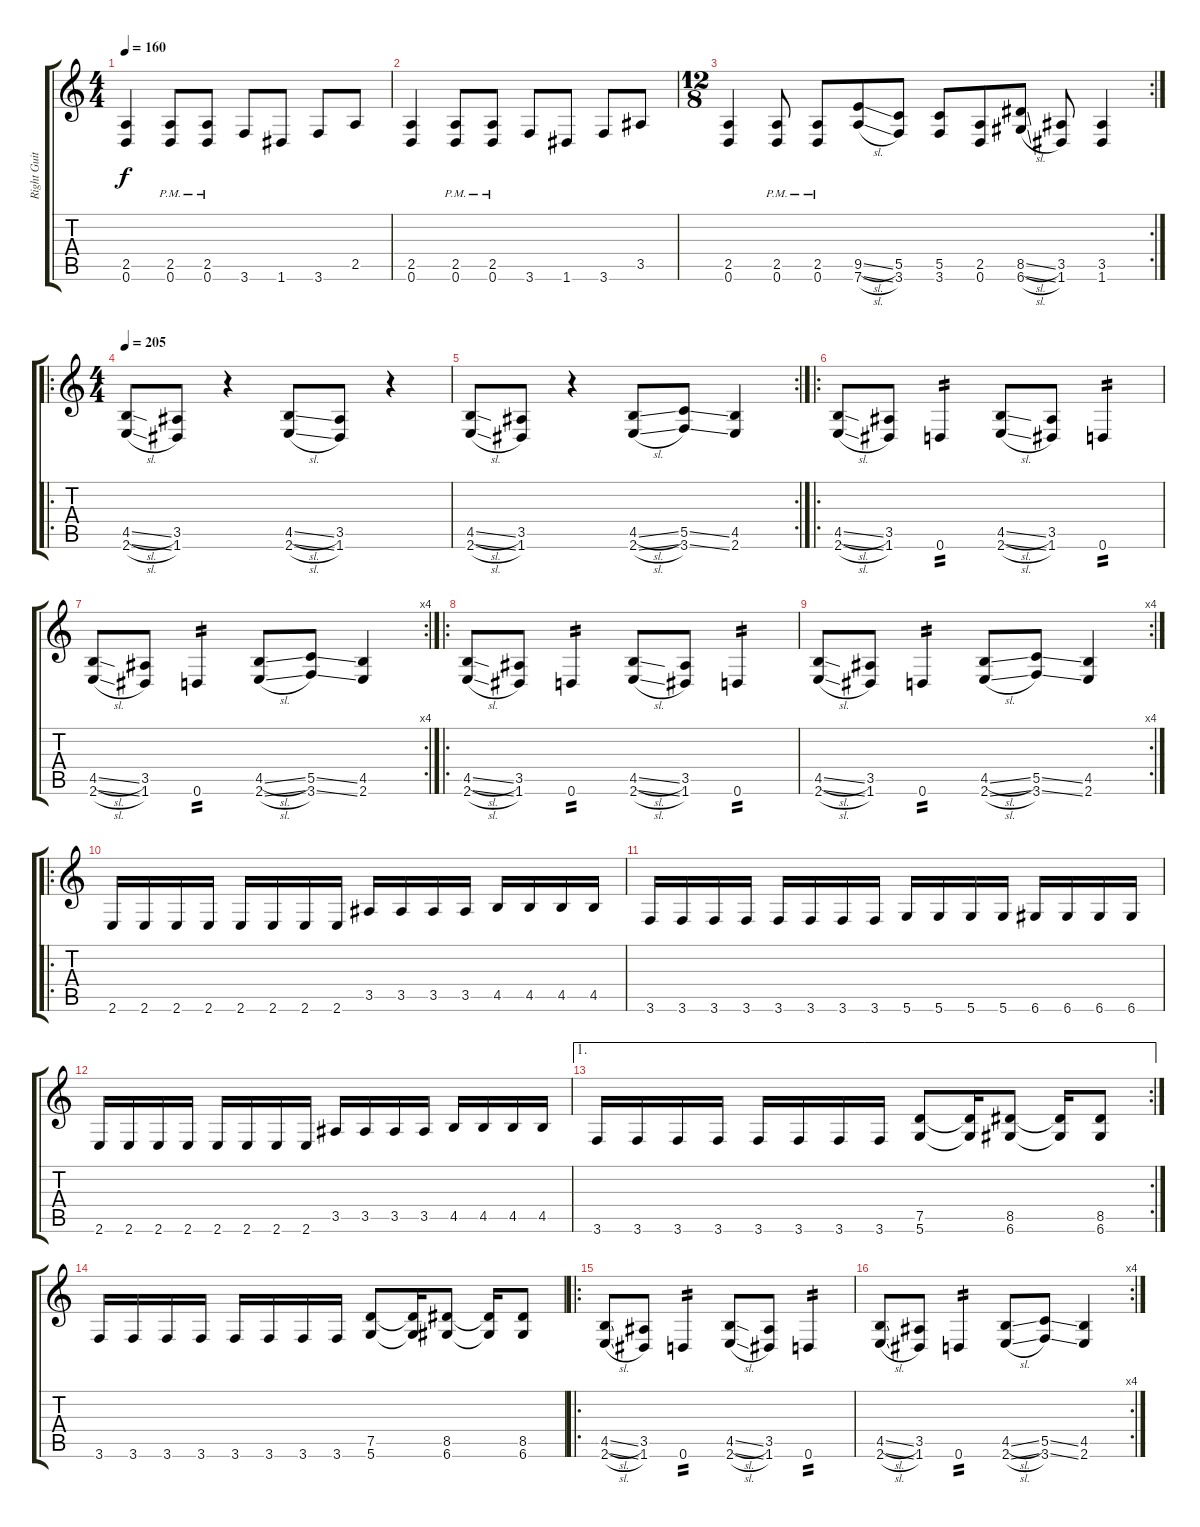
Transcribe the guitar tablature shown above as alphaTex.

\track ("Right Guitar" "Right Guit") {instrument overdrivenguitar}
\staff {score tabs}
\tuning (D4 A3 F3 C3 G2 D2) {hide}
\ts (4 4)
\tempo 160
\clef g2
\ks c
(2.5 0.6).4{dy f} (2.5{pm} 0.6{pm}).8 (2.5{pm} 0.6{pm}).8 3.6.8 1.6.8 3.6.8 2.5.8 |
(2.5 0.6).4 (2.5{pm} 0.6{pm}).8 (2.5{pm} 0.6{pm}).8 3.6.8 1.6.8 3.6.8 3.5.8 |
\rc 2
\ts (12 8)
(2.5 0.6).4 (2.5{pm} 0.6{pm}).8 (2.5{pm} 0.6{pm}).8 (9.5{sl} 7.6{sl}).8 (5.5 3.6).8 (5.5 3.6).8 (2.5 0.6).8 (8.5{sl} 6.6{sl}).8 (3.5 1.6).8 (3.5 1.6).4 |
\ro
\ts (4 4)
\tempo 205
(4.5{sl} 2.6{sl}).8 (3.5 1.6).8 r.4 (4.5{sl} 2.6{sl}).8 (3.5 1.6).8 r.4 |
\rc 2
(4.5{sl} 2.6{sl}).8 (3.5 1.6).8 r.4 (4.5{sl} 2.6{sl}).8 (5.5{ss} 3.6{ss}).8 (4.5 2.6).4 |
\ro
(4.5{sl} 2.6{sl}).8 (3.5 1.6).8 0.6.4{tp 2} (4.5{sl} 2.6{sl}).8 (3.5 1.6).8 0.6.4{tp 2} |
\rc 4
(4.5{sl} 2.6{sl}).8 (3.5 1.6).8 0.6.4{tp 2} (4.5{sl} 2.6{sl}).8 (5.5{ss} 3.6{ss}).8 (4.5 2.6).4 |
\ro
(4.5{sl} 2.6{sl}).8 (3.5 1.6).8 0.6.4{tp 2} (4.5{sl} 2.6{sl}).8 (3.5 1.6).8 0.6.4{tp 2} |
\rc 4
(4.5{sl} 2.6{sl}).8 (3.5 1.6).8 0.6.4{tp 2} (4.5{sl} 2.6{sl}).8 (5.5{ss} 3.6{ss}).8 (4.5 2.6).4 |
\ro
2.6.16 2.6.16 2.6.16 2.6.16 2.6.16 2.6.16 2.6.16 2.6.16 3.5.16 3.5.16 3.5.16 3.5.16 4.5.16 4.5.16 4.5.16 4.5.16 |
3.6.16 3.6.16 3.6.16 3.6.16 3.6.16 3.6.16 3.6.16 3.6.16 5.6.16 5.6.16 5.6.16 5.6.16 6.6.16 6.6.16 6.6.16 6.6.16 |
2.6.16 2.6.16 2.6.16 2.6.16 2.6.16 2.6.16 2.6.16 2.6.16 3.5.16 3.5.16 3.5.16 3.5.16 4.5.16 4.5.16 4.5.16 4.5.16 |
\ae 1
\rc 2
3.6.16 3.6.16 3.6.16 3.6.16 3.6.16 3.6.16 3.6.16 3.6.16 (7.5 5.6).8 (7.5{t} 5.6{t}).16 (8.5 6.6).8 (8.5{t} 6.6{t}).16 (8.5 6.6).8 |
3.6.16 3.6.16 3.6.16 3.6.16 3.6.16 3.6.16 3.6.16 3.6.16 (7.5 5.6).8 (7.5{t} 5.6{t}).16 (8.5 6.6).8 (8.5{t} 6.6{t}).16 (8.5 6.6).8 |
\ro
(4.5{sl} 2.6{sl}).8 (3.5 1.6).8 0.6.4{tp 2} (4.5{sl} 2.6{sl}).8 (3.5 1.6).8 0.6.4{tp 2} |
\rc 4
(4.5{sl} 2.6{sl}).8 (3.5 1.6).8 0.6.4{tp 2} (4.5{sl} 2.6{sl}).8 (5.5{ss} 3.6{ss}).8 (4.5 2.6).4
